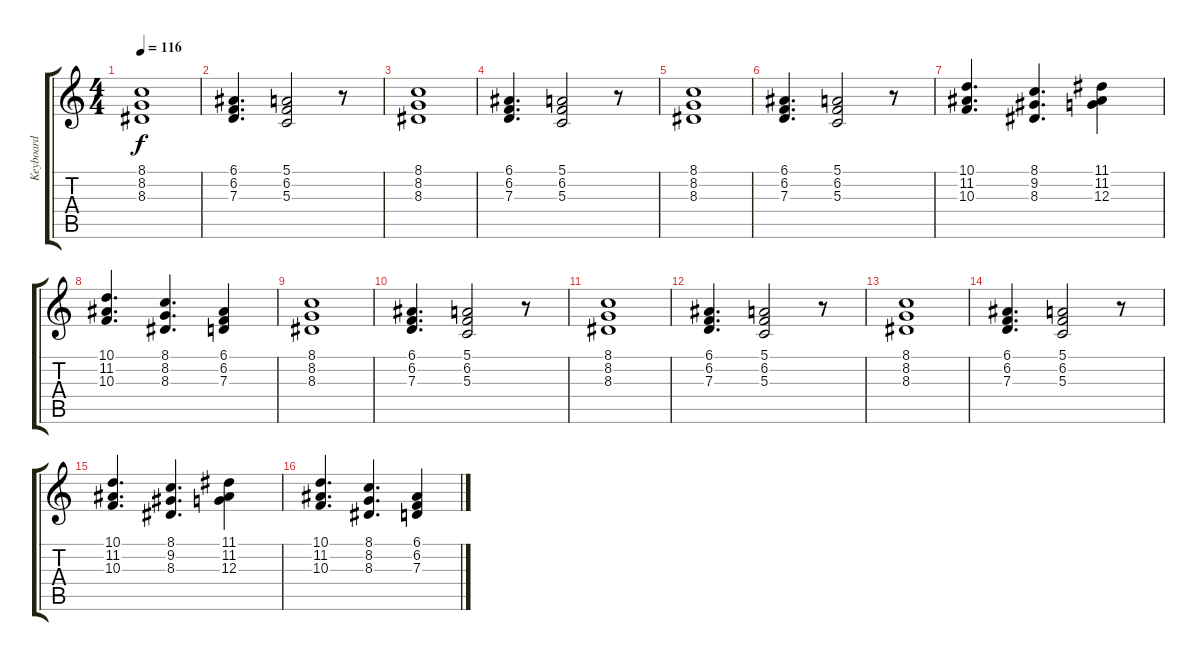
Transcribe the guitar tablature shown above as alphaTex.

\track ("Keyboard" "Keyboard") {instrument pad1newage}
\staff {score tabs}
\tuning (E4 B3 G3 D3 A2 E2) {hide}
\ts (4 4)
\tempo 116
\clef g2
\ks c
(8.1 8.2 8.3).1{dy f} |
(6.1 6.2 7.3).4{d} (5.1 6.2 5.3).2 r.8 |
(8.1 8.2 8.3).1 |
(6.1 6.2 7.3).4{d} (5.1 6.2 5.3).2 r.8 |
(8.1 8.2 8.3).1 |
(6.1 6.2 7.3).4{d} (5.1 6.2 5.3).2 r.8 |
(10.1 11.2 10.3).4{d} (8.1 9.2 8.3).4{d} (11.1 11.2 12.3).4 |
(10.1 11.2 10.3).4{d} (8.1 8.2 8.3).4{d} (6.1 6.2 7.3).4 |
(8.1 8.2 8.3).1 |
(6.1 6.2 7.3).4{d} (5.1 6.2 5.3).2 r.8 |
(8.1 8.2 8.3).1 |
(6.1 6.2 7.3).4{d} (5.1 6.2 5.3).2 r.8 |
(8.1 8.2 8.3).1 |
(6.1 6.2 7.3).4{d} (5.1 6.2 5.3).2 r.8 |
(10.1 11.2 10.3).4{d} (8.1 9.2 8.3).4{d} (11.1 11.2 12.3).4 |
(10.1 11.2 10.3).4{d} (8.1 8.2 8.3).4{d} (6.1 6.2 7.3).4
